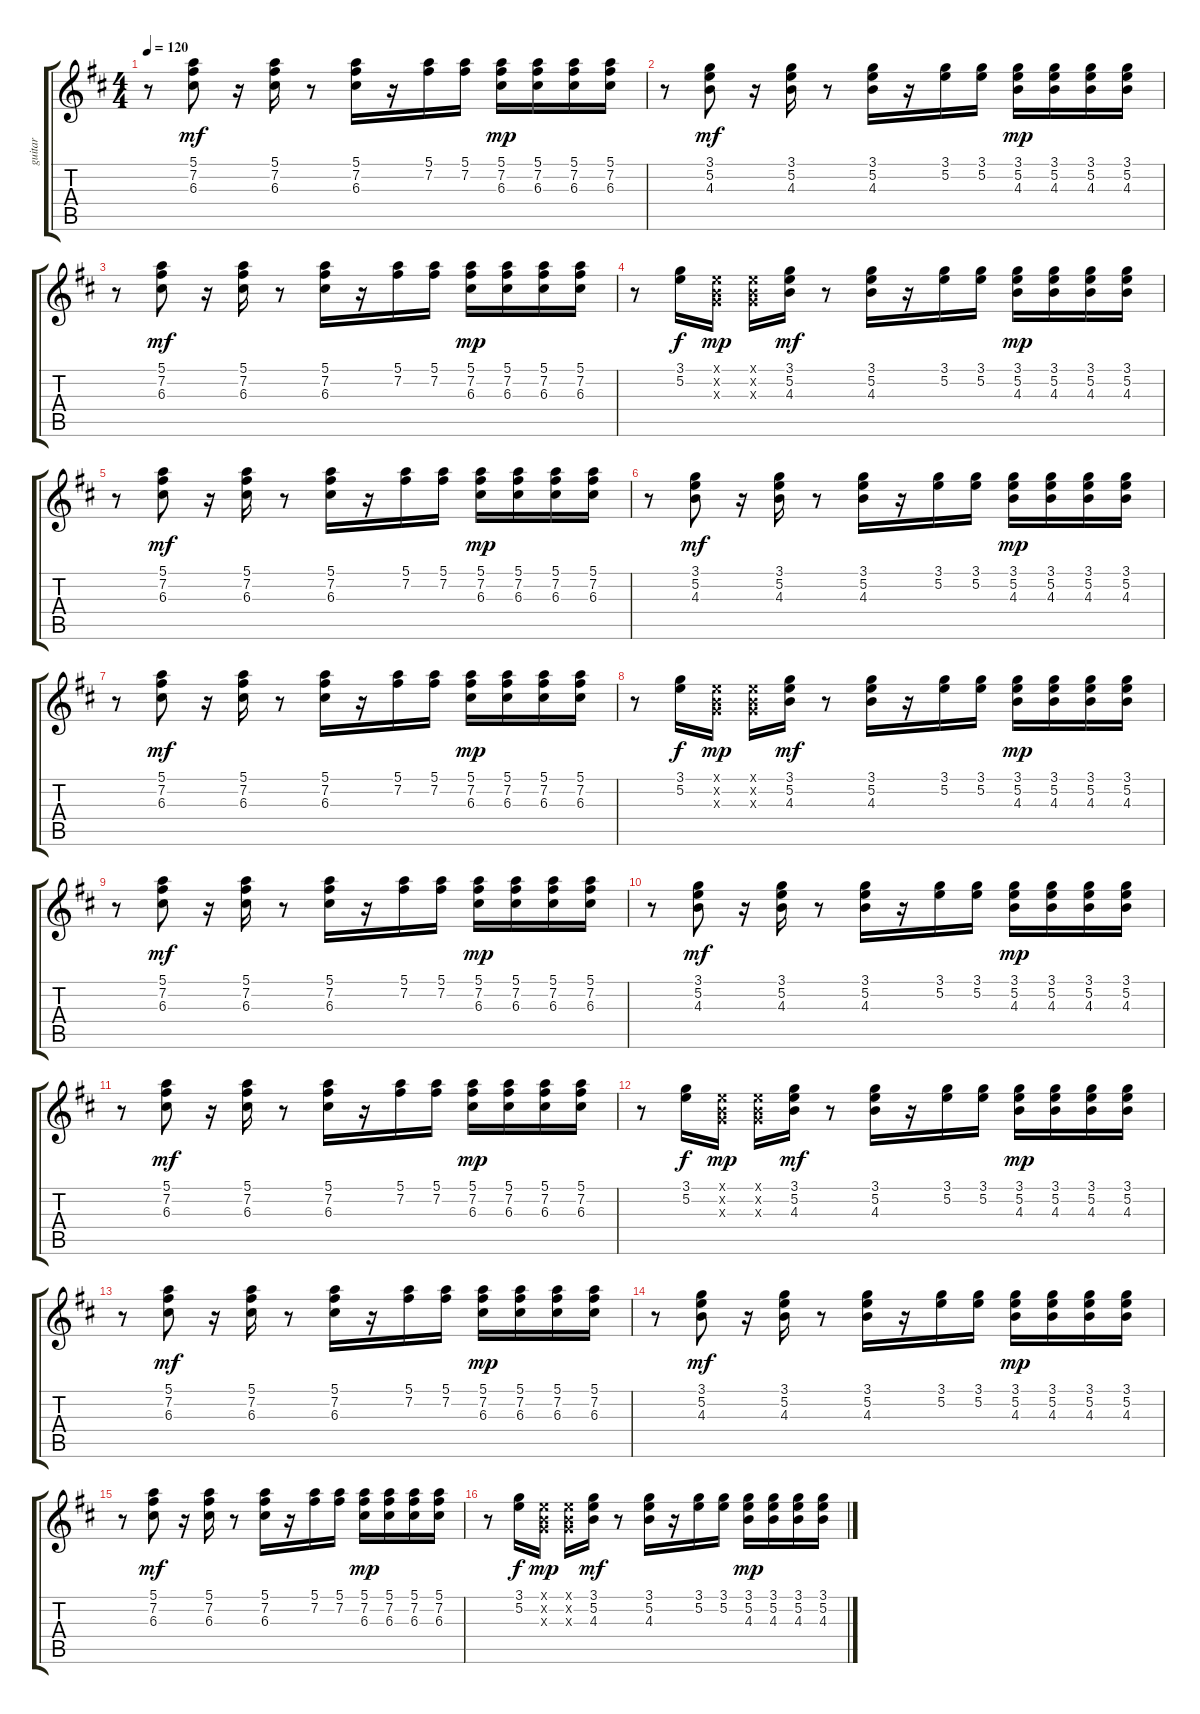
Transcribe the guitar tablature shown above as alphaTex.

\track ("guitar" "guitar") {instrument electricguitarjazz}
\staff {score tabs}
\tuning (E4 B3 G3 D3 A2 E2) {hide}
\ts (4 4)
\tempo 120
\clef g2
\ks d
r.8{dy mp} (5.1 7.2 6.3).8{dy mf} r.16 (5.1 7.2 6.3).16 r.8 (5.1 7.2 6.3).16 r.16 (5.1 7.2).16 (5.1 7.2).16 (5.1 7.2 6.3).16{dy mp} (5.1 7.2 6.3).16 (5.1 7.2 6.3).16 (5.1 7.2 6.3).16 |
r.8 (3.1 5.2 4.3).8{dy mf} r.16 (3.1 5.2 4.3).16 r.8 (3.1 5.2 4.3).16 r.16 (3.1 5.2).16 (3.1 5.2).16 (3.1 5.2 4.3).16{dy mp} (3.1 5.2 4.3).16 (3.1 5.2 4.3).16 (3.1 5.2 4.3).16 |
r.8 (5.1 7.2 6.3).8{dy mf} r.16 (5.1 7.2 6.3).16 r.8 (5.1 7.2 6.3).16 r.16 (5.1 7.2).16 (5.1 7.2).16 (5.1 7.2 6.3).16{dy mp} (5.1 7.2 6.3).16 (5.1 7.2 6.3).16 (5.1 7.2 6.3).16 |
r.8 (3.1 5.2).16{dy f} (0.1{x} 0.2{x} 0.3{x}).16{dy mp} (0.1{x} 0.2{x} 0.3{x}).16 (3.1 5.2 4.3).16{dy mf} r.8 (3.1 5.2 4.3).16 r.16 (3.1 5.2).16 (3.1 5.2).16 (3.1 5.2 4.3).16{dy mp} (3.1 5.2 4.3).16 (3.1 5.2 4.3).16 (3.1 5.2 4.3).16 |
r.8 (5.1 7.2 6.3).8{dy mf} r.16 (5.1 7.2 6.3).16 r.8 (5.1 7.2 6.3).16 r.16 (5.1 7.2).16 (5.1 7.2).16 (5.1 7.2 6.3).16{dy mp} (5.1 7.2 6.3).16 (5.1 7.2 6.3).16 (5.1 7.2 6.3).16 |
r.8 (3.1 5.2 4.3).8{dy mf} r.16 (3.1 5.2 4.3).16 r.8 (3.1 5.2 4.3).16 r.16 (3.1 5.2).16 (3.1 5.2).16 (3.1 5.2 4.3).16{dy mp} (3.1 5.2 4.3).16 (3.1 5.2 4.3).16 (3.1 5.2 4.3).16 |
r.8 (5.1 7.2 6.3).8{dy mf} r.16 (5.1 7.2 6.3).16 r.8 (5.1 7.2 6.3).16 r.16 (5.1 7.2).16 (5.1 7.2).16 (5.1 7.2 6.3).16{dy mp} (5.1 7.2 6.3).16 (5.1 7.2 6.3).16 (5.1 7.2 6.3).16 |
r.8 (3.1 5.2).16{dy f} (0.1{x} 0.2{x} 0.3{x}).16{dy mp} (0.1{x} 0.2{x} 0.3{x}).16 (3.1 5.2 4.3).16{dy mf} r.8 (3.1 5.2 4.3).16 r.16 (3.1 5.2).16 (3.1 5.2).16 (3.1 5.2 4.3).16{dy mp} (3.1 5.2 4.3).16 (3.1 5.2 4.3).16 (3.1 5.2 4.3).16 |
r.8 (5.1 7.2 6.3).8{dy mf} r.16 (5.1 7.2 6.3).16 r.8 (5.1 7.2 6.3).16 r.16 (5.1 7.2).16 (5.1 7.2).16 (5.1 7.2 6.3).16{dy mp} (5.1 7.2 6.3).16 (5.1 7.2 6.3).16 (5.1 7.2 6.3).16 |
r.8 (3.1 5.2 4.3).8{dy mf} r.16 (3.1 5.2 4.3).16 r.8 (3.1 5.2 4.3).16 r.16 (3.1 5.2).16 (3.1 5.2).16 (3.1 5.2 4.3).16{dy mp} (3.1 5.2 4.3).16 (3.1 5.2 4.3).16 (3.1 5.2 4.3).16 |
r.8{instrument electricguitarjazz} (5.1 7.2 6.3).8{dy mf} r.16 (5.1 7.2 6.3).16 r.8 (5.1 7.2 6.3).16 r.16 (5.1 7.2).16 (5.1 7.2).16 (5.1 7.2 6.3).16{dy mp} (5.1 7.2 6.3).16 (5.1 7.2 6.3).16 (5.1 7.2 6.3).16 |
r.8 (3.1 5.2).16{dy f} (0.1{x} 0.2{x} 0.3{x}).16{dy mp} (0.1{x} 0.2{x} 0.3{x}).16 (3.1 5.2 4.3).16{dy mf} r.8 (3.1 5.2 4.3).16 r.16 (3.1 5.2).16 (3.1 5.2).16 (3.1 5.2 4.3).16{dy mp} (3.1 5.2 4.3).16 (3.1 5.2 4.3).16 (3.1 5.2 4.3).16 |
r.8 (5.1 7.2 6.3).8{dy mf} r.16 (5.1 7.2 6.3).16 r.8 (5.1 7.2 6.3).16 r.16 (5.1 7.2).16 (5.1 7.2).16 (5.1 7.2 6.3).16{dy mp} (5.1 7.2 6.3).16 (5.1 7.2 6.3).16 (5.1 7.2 6.3).16 |
r.8 (3.1 5.2 4.3).8{dy mf} r.16 (3.1 5.2 4.3).16 r.8 (3.1 5.2 4.3).16 r.16 (3.1 5.2).16 (3.1 5.2).16 (3.1 5.2 4.3).16{dy mp} (3.1 5.2 4.3).16 (3.1 5.2 4.3).16 (3.1 5.2 4.3).16 |
r.8{instrument electricguitarjazz} (5.1 7.2 6.3).8{dy mf} r.16 (5.1 7.2 6.3).16 r.8 (5.1 7.2 6.3).16 r.16 (5.1 7.2).16 (5.1 7.2).16 (5.1 7.2 6.3).16{dy mp} (5.1 7.2 6.3).16 (5.1 7.2 6.3).16 (5.1 7.2 6.3).16 |
r.8 (3.1 5.2).16{dy f} (0.1{x} 0.2{x} 0.3{x}).16{dy mp} (0.1{x} 0.2{x} 0.3{x}).16 (3.1 5.2 4.3).16{dy mf} r.8 (3.1 5.2 4.3).16 r.16 (3.1 5.2).16 (3.1 5.2).16 (3.1 5.2 4.3).16{dy mp} (3.1 5.2 4.3).16 (3.1 5.2 4.3).16 (3.1 5.2 4.3).16
